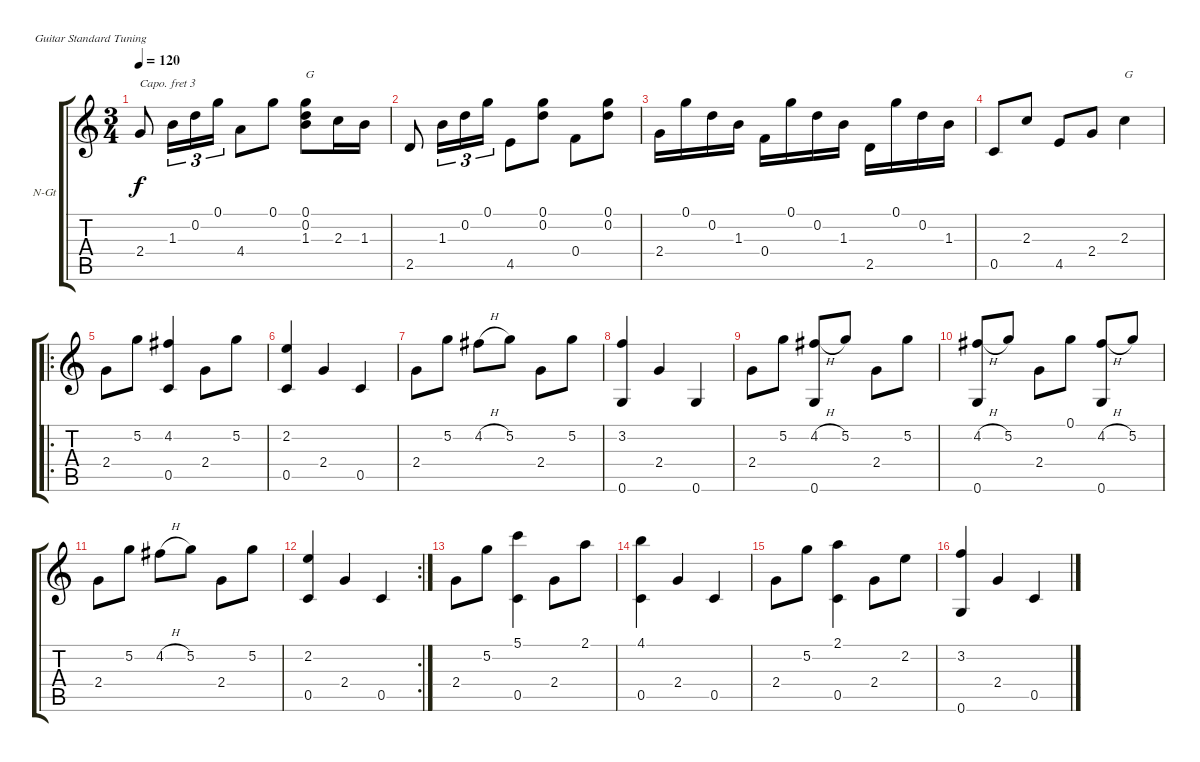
\bracketExtendMode groupsimilarinstruments
\firstSystemTrackNameOrientation horizontal
\otherSystemsTrackNameOrientation horizontal
\track ("Alegrias" "N-Gt") {instrument acousticguitarnylon}
\staff {score tabs}
\capo 3
\tuning (E4 B3 G3 D3 A2 E2)
\ts (3 4)
\tempo 120
\clef g2
\ks c
2.4.8{dy f} 1.3.16{tu (3 2)} 0.2.16{tu (3 2)} 0.1.16{tu (3 2)} 4.4.8 0.1.8 (0.1 0.2 1.3).8{txt "G"} 2.3.16 1.3.16 |
2.5.8 1.3.16{tu (3 2)} 0.2.16{tu (3 2)} 0.1.16{tu (3 2)} 4.5.8 (0.1 0.2).8 0.4.8 (0.1 0.2).8 |
2.4.16 0.1.16 0.2.16 1.3.16 0.4.16 0.1.16 0.2.16 1.3.16 2.5.16 0.1.16 0.2.16 1.3.16 |
0.5.8 2.3.8 4.5.8 2.4.8 2.3.4{txt "G"} |
\ro
2.4.8 5.2.8 (4.2 0.5).4 2.4.8 5.2.8 |
(2.2 0.5).4 2.4.4 0.5.4 |
2.4.8 5.2.8 4.2{h}.8 5.2.8 2.4.8 5.2.8 |
(3.2 0.6).4 2.4.4 0.6.4 |
2.4.8 5.2.8 (4.2{h} 0.6).8 5.2.8 2.4.8 5.2.8 |
(4.2{h} 0.6).8 5.2.8 2.4.8 0.1.8 (4.2{h} 0.6).8 5.2.8 |
2.4.8 5.2.8 4.2{h}.8 5.2.8 2.4.8 5.2.8 |
\rc 2
(2.2 0.5).4 2.4.4 0.5.4 |
2.4.8 5.2.8 (5.1 0.5).4 2.4.8 2.1.8 |
(4.1 0.5).4 2.4.4 0.5.4 |
2.4.8 5.2.8 (2.1 0.5).4 2.4.8 2.2.8 |
(3.2 0.6).4 2.4.4 0.5.4
